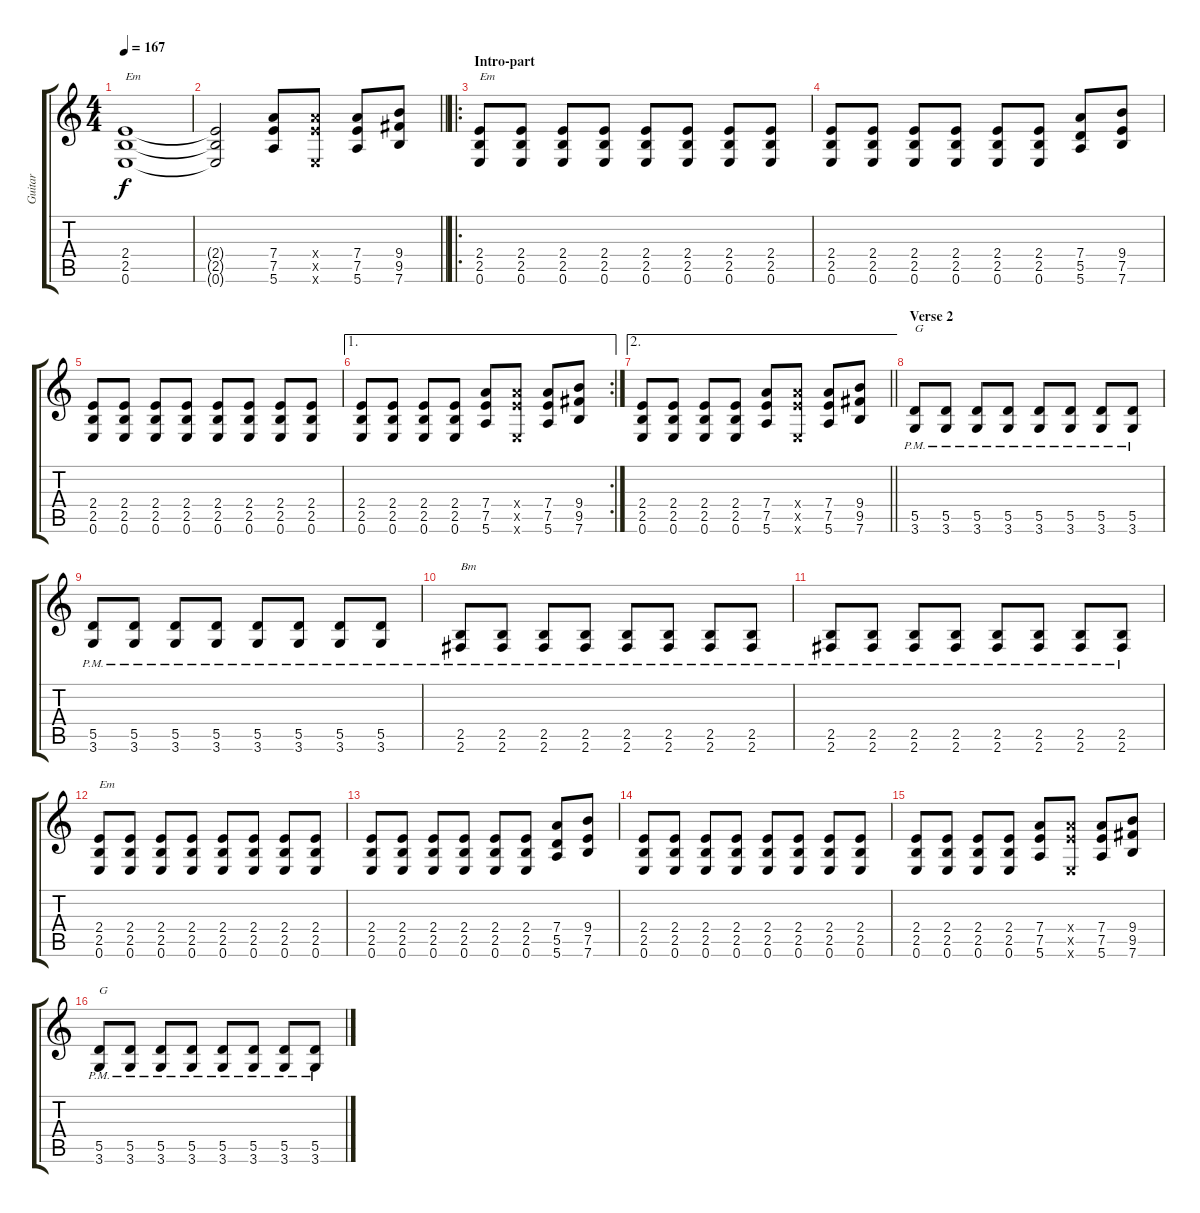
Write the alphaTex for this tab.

\track ("Guitar" "Guitar") {instrument overdrivenguitar}
\staff {score tabs}
\tuning (E4 B3 G3 D3 A2 E2) {hide}
\ts (4 4)
\tempo 167
\clef g2
\ks c
(2.4 2.5 0.6).1{txt "Em" dy f} |
\barLineRight lightlight
(2.4{t} 2.5{t} 0.6{t}).2 (7.4 7.5 5.6).8 (7.4{x} 7.5{x} 0.6{x}).8 (7.4 7.5 5.6).8 (9.4 9.5 7.6).8 |
\ro
\section ("" "Intro-part")
(2.4 2.5 0.6).8{txt "Em"} (2.4 2.5 0.6).8 (2.4 2.5 0.6).8 (2.4 2.5 0.6).8 (2.4 2.5 0.6).8 (2.4 2.5 0.6).8 (2.4 2.5 0.6).8 (2.4 2.5 0.6).8 |
(2.4 2.5 0.6).8 (2.4 2.5 0.6).8 (2.4 2.5 0.6).8 (2.4 2.5 0.6).8 (2.4 2.5 0.6).8 (2.4 2.5 0.6).8 (7.4 5.5 5.6).8 (9.4 7.5 7.6).8 |
(2.4 2.5 0.6).8 (2.4 2.5 0.6).8 (2.4 2.5 0.6).8 (2.4 2.5 0.6).8 (2.4 2.5 0.6).8 (2.4 2.5 0.6).8 (2.4 2.5 0.6).8 (2.4 2.5 0.6).8 |
\ae 1
\rc 2
(2.4 2.5 0.6).8 (2.4 2.5 0.6).8 (2.4 2.5 0.6).8 (2.4 2.5 0.6).8 (7.4 7.5 5.6).8 (7.4{x} 7.5{x} 0.6{x}).8 (7.4 7.5 5.6).8 (9.4 9.5 7.6).8 |
\ae 2
\barLineRight lightlight
(2.4 2.5 0.6).8 (2.4 2.5 0.6).8 (2.4 2.5 0.6).8 (2.4 2.5 0.6).8 (7.4 7.5 5.6).8 (7.4{x} 7.5{x} 0.6{x}).8 (7.4 7.5 5.6).8 (9.4 9.5 7.6).8 |
\section ("" "Verse 2")
(5.5{pm} 3.6{pm}).8{txt "G"} (5.5{pm} 3.6{pm}).8 (5.5{pm} 3.6{pm}).8 (5.5{pm} 3.6{pm}).8 (5.5{pm} 3.6{pm}).8 (5.5{pm} 3.6{pm}).8 (5.5{pm} 3.6{pm}).8 (5.5{pm} 3.6{pm}).8 |
(5.5{pm} 3.6{pm}).8 (5.5{pm} 3.6{pm}).8 (5.5{pm} 3.6{pm}).8 (5.5{pm} 3.6{pm}).8 (5.5{pm} 3.6{pm}).8 (5.5{pm} 3.6{pm}).8 (5.5{pm} 3.6{pm}).8 (5.5{pm} 3.6{pm}).8 |
(2.5{pm} 2.6{pm}).8{txt "Bm"} (2.5{pm} 2.6{pm}).8 (2.5{pm} 2.6{pm}).8 (2.5{pm} 2.6{pm}).8 (2.5{pm} 2.6{pm}).8 (2.5{pm} 2.6{pm}).8 (2.5{pm} 2.6{pm}).8 (2.5{pm} 2.6{pm}).8 |
(2.5{pm} 2.6{pm}).8 (2.5{pm} 2.6{pm}).8 (2.5{pm} 2.6{pm}).8 (2.5{pm} 2.6{pm}).8 (2.5{pm} 2.6{pm}).8 (2.5{pm} 2.6{pm}).8 (2.5{pm} 2.6{pm}).8 (2.5{pm} 2.6{pm}).8 |
(2.4 2.5 0.6).8{txt "Em"} (2.4 2.5 0.6).8 (2.4 2.5 0.6).8 (2.4 2.5 0.6).8 (2.4 2.5 0.6).8 (2.4 2.5 0.6).8 (2.4 2.5 0.6).8 (2.4 2.5 0.6).8 |
(2.4 2.5 0.6).8 (2.4 2.5 0.6).8 (2.4 2.5 0.6).8 (2.4 2.5 0.6).8 (2.4 2.5 0.6).8 (2.4 2.5 0.6).8 (7.4 5.5 5.6).8 (9.4 7.5 7.6).8 |
(2.4 2.5 0.6).8 (2.4 2.5 0.6).8 (2.4 2.5 0.6).8 (2.4 2.5 0.6).8 (2.4 2.5 0.6).8 (2.4 2.5 0.6).8 (2.4 2.5 0.6).8 (2.4 2.5 0.6).8 |
(2.4 2.5 0.6).8 (2.4 2.5 0.6).8 (2.4 2.5 0.6).8 (2.4 2.5 0.6).8 (7.4 7.5 5.6).8 (7.4{x} 7.5{x} 0.6{x}).8 (7.4 7.5 5.6).8 (9.4 9.5 7.6).8 |
(5.5{pm} 3.6{pm}).8{txt "G"} (5.5{pm} 3.6{pm}).8 (5.5{pm} 3.6{pm}).8 (5.5{pm} 3.6{pm}).8 (5.5{pm} 3.6{pm}).8 (5.5{pm} 3.6{pm}).8 (5.5{pm} 3.6{pm}).8 (5.5{pm} 3.6{pm}).8
